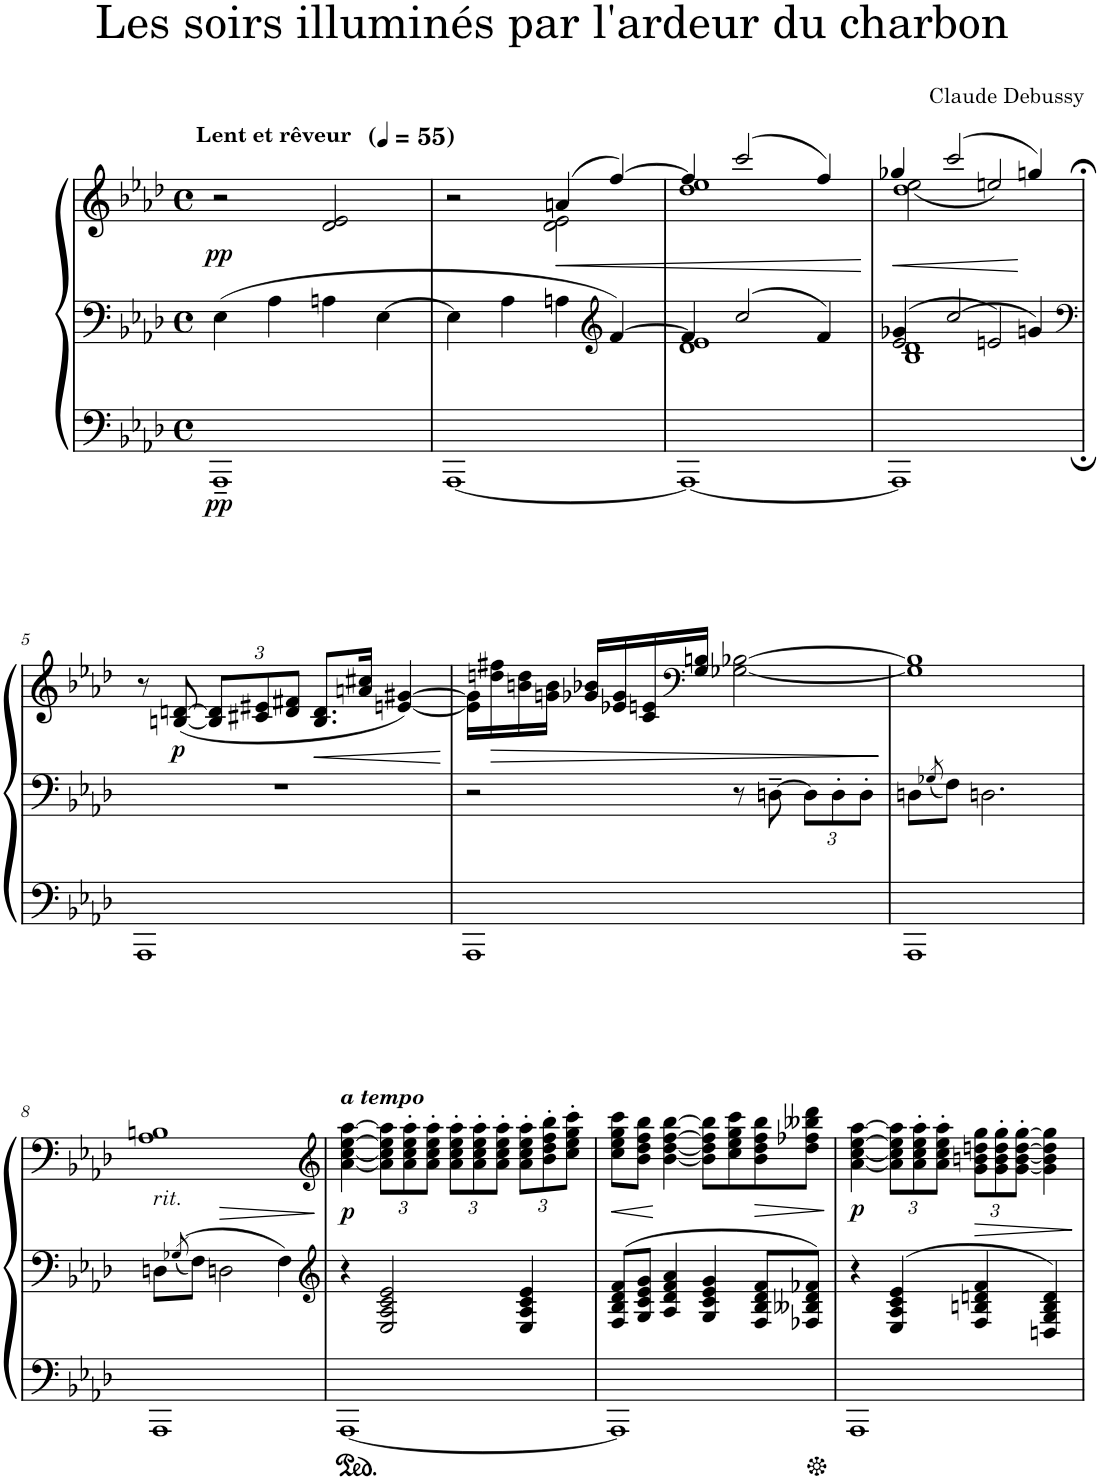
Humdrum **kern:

**kern	**kern	**kern	**dynam
*part1	*part1	*part1	*part1
*staff3	*staff2	*staff1	*staff1/2/3
*I"Piano	*	*	*
*I'Pno.	*	*	*
*clefF4	*clefF4	*clefG2	*
*k[b-e-a-d-]	*k[b-e-a-d-]	*k[b-e-a-d-]	*
*M4/4	*M4/4	*M4/4	*
*met(c)	*met(c)	*met(c)	*
*MM55	*MM55	*MM55	*
=1	=1	=1	=1
!	!	!LO:TX:a:B:t=Lent et rêveur	!
!	!	!	!LO:DY:b=3
!	!	!	!LO:DY:n=1:b
1AAA-~	4E-\	2r	pp pp
.	4A-\	.	.
.	4An\	2d-/ 2e-/	.
.	[4E-\	.	.
=2	=2	=2	=2
*	*	*^	*
[1AAA-	4E-\]	2r	2ryy	.
.	4A-\	.	.	.
!	!	!	!	!LO:HP:b
.	4An\	(4an/	2d-\ 2e-\	<
*	*clefG2	*	*	*
.	[4f/	[4ff/)	.	.
=3	=3	=3	=3	=3
*	*^	*	*	*
1AAA-_	4f/]	1d- 1e-	4ff/]	1dd- 1ee-	.
.	2cc/	.	(2ccc/	.	.
.	4f/	.	4ff/)	.	.
*	*v	*v	*	*	*
*	*	*v	*v	*
.	.	.	[
=4	=4	=4	=4
*	*^	*	*
*	*	*^	*	*
!	!	!	!	!	!LO:HP:b
*	*	*	*	*^	*
*	*	*	*	*	*^	*
1AAA-]	4g-X/	1B- 1d-	2e-/	4ee-X/	1dd-	(<2ee-\	<
.	2cc/	.	.	(2ccc/	.	.	.
.	.	.	2en/	.	.	2een/)	.
.	4gn/	.	.	4ggn/)	.	.	[
*	*v	*v	*v	*	*	*	*
*	*	*v	*v	*v	*
!!LO:LB:g=z
=5	=5	=5	=5
*	*clefF4	*	*
1AAA-	1r	8r	.
!	!	!	!LO:DY:b
.	.	([8Bn/ [8dn/	p
*	*	*Xbrackettup	*
.	.	12B/] 12d/]L	.
.	.	12c#X/ 12e#X/	.
.	.	12d/ 12f#X/J	.
!	!	!	!LO:HP:b
.	.	8.B/ 8.d/L	<
.	.	16an/ 16cc#X/Jk	.
.	.	[4en/ [4g#X/)	.
.	.	.	[
=6	=6	=6	=6
1AAA-	2r	16e\] 16g#\]LL	.
!	!	!	!LO:HP:b
.	.	16ddn\ 16ff#X\	>
.	.	16bn\ 16dd\	.
.	.	16gn\ 16b\JJ	.
.	.	16g-X/ 16b-X/LL	.
.	.	16e-X/ 16g-/	.
.	.	16c/ 16en/	.
*	*	*clefF4	*
.	.	16G/ 16Bn/JJ	.
.	8r	[2G-X\ [2B-X\	.
.	[8Dn~\	.	.
*	*Xbrackettup	*	*
.	12D\L]	.	.
.	12D'\	.	.
.	12D'\J	.	.
.	.	.	]
=7	=7	=7	=7
1AAA-	8Dn\L	1G-] 1B-]	.
.	8qG-X/	.	.
.	8F\J	.	.
.	2.Dn\	.	.
!!LO:LB:g=z
=8	=8	=8	=8
!	!	!LO:TX:b:i:t=rit.	!
1AAA-	8Dn\L	1A- 1Bn	.
.	8qG-X/	.	.
.	8F\J	.	.
.	2Dn\	.	.
.	4F\	.	.
=9	=9	=9	=9
*	*clefG2	*clefG2	*
!	!	!LO:TX:a:Bi:t=a tempo	!
!	!	!	!LO:DY:a=2
[1AAA-	4r	[4a-\ [4cc\ [4ee-\ [4aa-\	p
.	2E-/ 2A-/ 2c/ 2e-/	12a-\] 12cc\] 12ee-\] 12aa-\]L	.
.	.	12a-\' 12cc\' 12ee-\' 12aa-\'	.
.	.	12a-\' 12cc\' 12ee-\' 12aa-\'J	.
.	.	12a-\' 12cc\' 12ee-\' 12aa-\'L	.
.	.	12a-\' 12cc\' 12ee-\' 12aa-\'	.
.	.	12a-\' 12cc\' 12ee-\' 12aa-\'J	.
.	4E-/ 4A-/ 4c/ 4e-/	12a-\' 12cc\' 12ee-\' 12aa-\'L	.
.	.	12b-\' 12dd-\' 12ff\' 12bb-\'	.
.	.	12cc\' 12ee-\' 12gg\' 12ccc\'J	.
=10	=10	=10	=10
!	!	!	!LO:HP:b
1AAA-]	8F/ 8B-/ 8d-/ 8f/L	8cc\ 8ee-\ 8gg\ 8ccc\L	<
.	8G/ 8c/ 8e-/ 8g/J	8b-\ 8dd-\ 8ff\ 8bb-\J	.
.	4A-/ 4d-/ 4f/ 4a-/	[4b-\ [4dd-\ [4ff\ [4bb-\	[
.	4G/ 4c/ 4e-/ 4g/	8b-\] 8dd-\] 8ff\] 8bb-\]L	.
.	.	8cc\ 8ee-\ 8gg\ 8ccc\	.
!	!	!	!LO:HP:b
.	8F/ 8B-/ 8d-/ 8f/L	8b-\ 8dd-\ 8ff\ 8bb-\	>
.	8F-X/ 8B--X/ 8d-/ 8f-X/J	8dd-\ 8ff-X\ 8bb--X\ 8ddd-\J	.
.	.	.	]
=11	=11	=11	=11
!	!	!	!LO:DY:b
1AAA-	4r	[4a-\ [4cc\ [4ee-\ [4aa-\	p
.	4E-/ 4A-/ 4c/ 4e-/	12a-\] 12cc\] 12ee-\] 12aa-\]L	.
.	.	12a-\' 12cc\' 12ee-\' 12aa-\'	.
.	.	12a-\' 12cc\' 12ee-\' 12aa-\'J	.
!	!	!	!LO:HP:b
.	4F/ 4Bn/ 4dn/ 4f/	12g\ 12bn\ 12ddn\ 12gg\L	>
.	.	12g\' 12b\' 12dd\' 12gg\'	.
.	.	[12g\' [12b\' [12dd\' [12gg\'J	.
.	4Dn/ 4G/ 4B/ 4d/	4g\] 4b\] 4dd\] 4gg\]	.
.	.	.	]
=	=	=	=
*-	*-	*-	*-
